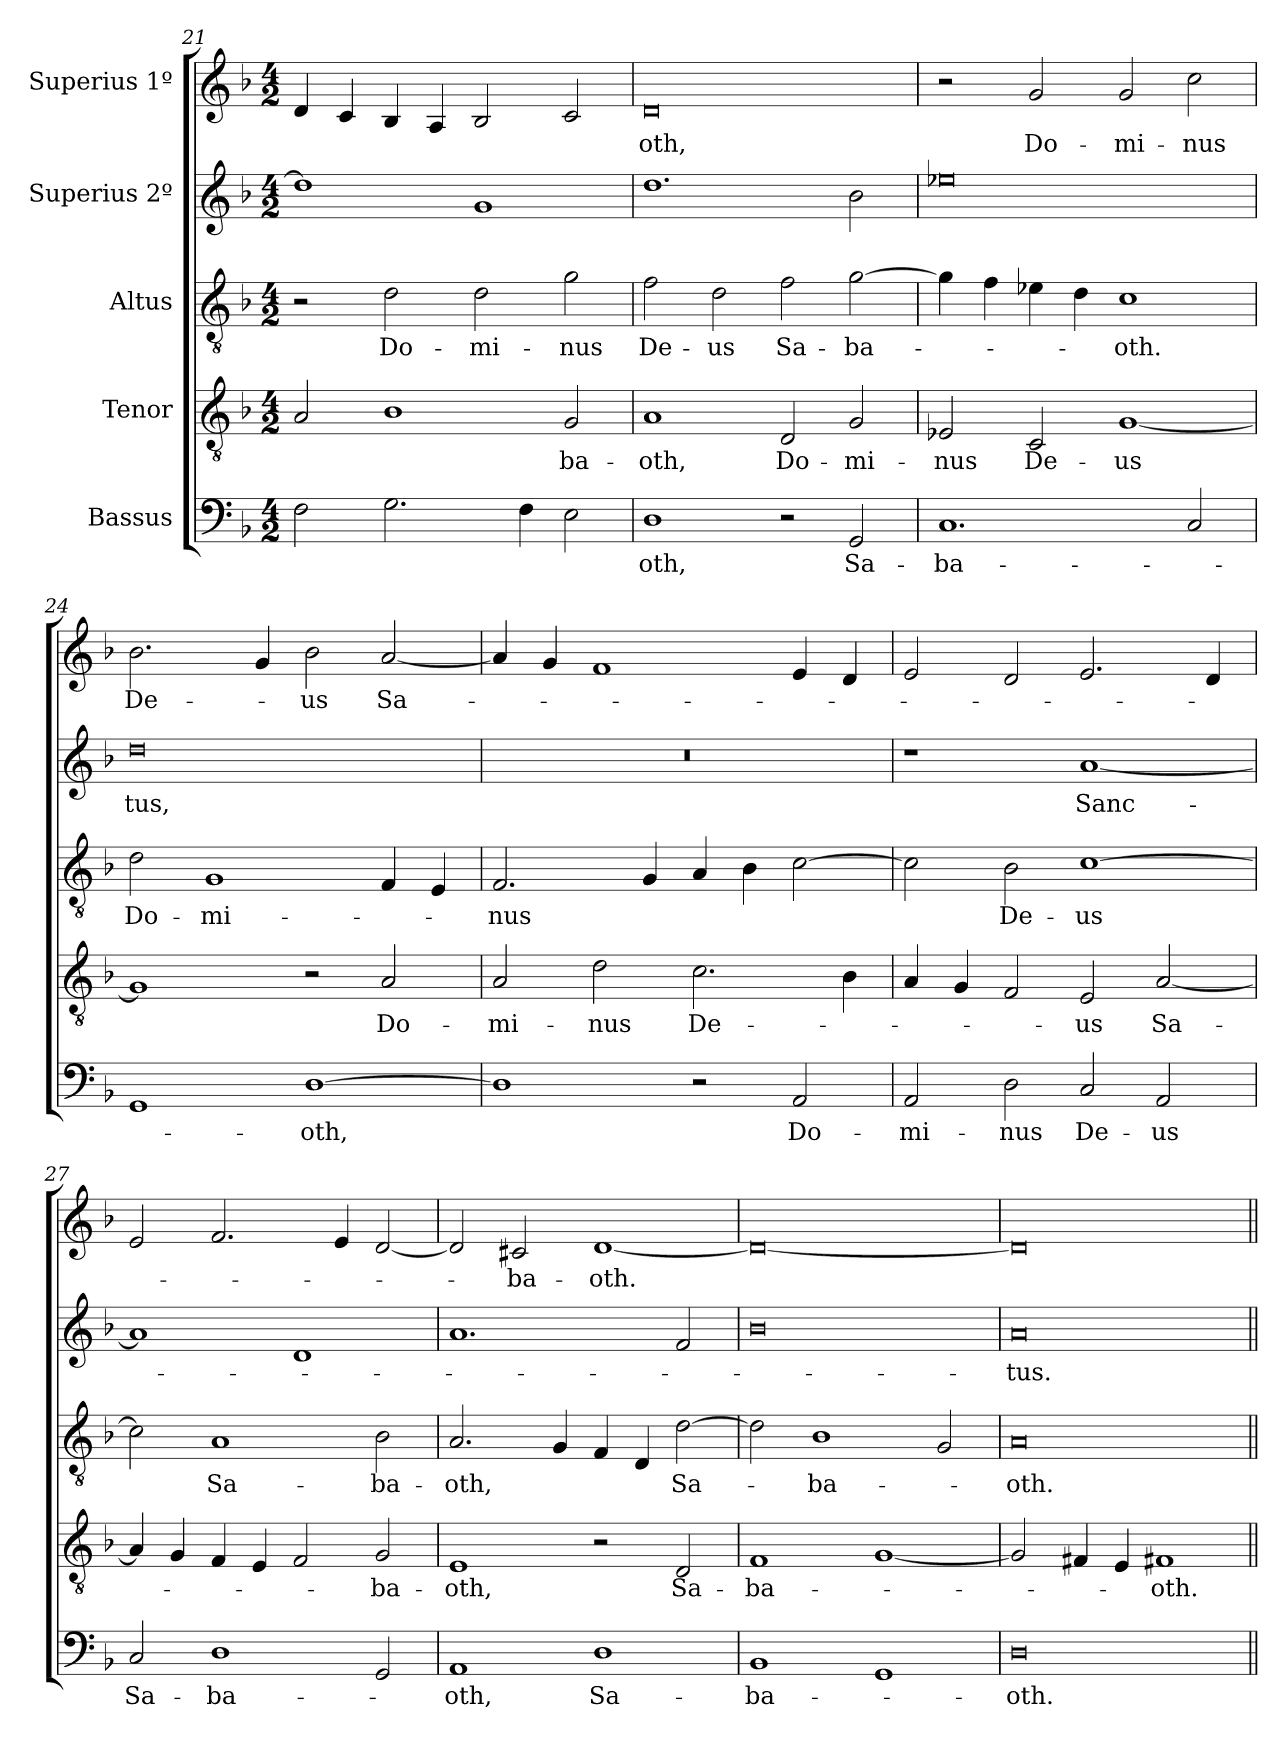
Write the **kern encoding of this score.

**kern	**text	**kern	**text	**kern	**text	**kern	**text	**kern	**text
*part5	*part5	*part4	*part4	*part3	*part3	*part2	*part2	*part1	*part1
*staff5	*staff5	*staff4	*staff4	*staff3	*staff3	*staff2	*staff2	*staff1	*staff1
*I"Bassus	*	*I"Tenor	*	*I"Altus	*	*I"Superius 2º	*	*I"Superius 1º	*
*clefF4	*	*clefGv2	*	*clefGv2	*	*clefG2	*	*clefG2	*
*k[b-]	*	*k[b-]	*	*k[b-]	*	*k[b-]	*	*k[b-]	*
*M4/2	*	*M4/2	*	*M4/2	*	*M4/2	*	*M4/2	*
=21	=21	=21	=21	=21	=21	=21	=21	=21	=21
2F\	.	2A/	.	2r	.	1dd\]	.	4d/	.
.	.	.	.	.	.	.	.	4c/	.
2.G\	.	1B-\	.	2d\	Do-	.	.	4B-/	.
.	.	.	.	.	.	.	.	4A/	.
.	.	.	.	2d\	-mi-	1g/	.	2B-/	.
4F\	.	.	.	.	.	.	.	.	.
2E\	.	2G/	-ba-	2g\	-nus	.	.	2c/	.
=22	=22	=22	=22	=22	=22	=22	=22	=22	=22
1D\	-oth,	1A/	-oth,	2f\	De-	1.dd\	.	0d/	-oth,
.	.	.	.	2d\	-us	.	.	.	.
2r	.	2D/	Do-	2f\	Sa-	.	.	.	.
2GG/	Sa-	2G/	-mi-	[2g\	-ba-	2b-\	.	.	.
=23	=23	=23	=23	=23	=23	=23	=23	=23	=23
1.C/	-ba-	2E-X/	-nus	4g\]	.	0ee-X\	.	2r	.
.	.	.	.	4f\	.	.	.	.	.
.	.	2C/	De-	4e-X\	.	.	.	2g/	Do-
.	.	.	.	4d\	.	.	.	.	.
.	.	[1G/	-us	1c\	-oth.	.	.	2g/	-mi-
2C/	.	.	.	.	.	.	.	2cc\	-nus
=24	=24	=24	=24	=24	=24	=24	=24	=24	=24
1GG/	.	1G/]	.	2d\	Do-	0dd\	-tus,	2.b-\	De-
.	.	.	.	1G/	-mi-	.	.	.	.
.	.	.	.	.	.	.	.	4g/	.
[1D\	-oth,	2r	.	.	.	.	.	2b-\	-us
.	.	2A/	Do-	4F/	.	.	.	[2a/	Sa-
.	.	.	.	4E/	.	.	.	.	.
=25	=25	=25	=25	=25	=25	=25	=25	=25	=25
1D\]	.	2A/	-mi-	2.F/	-nus	0r	.	4a/]	.
.	.	.	.	.	.	.	.	4g/	.
.	.	2d\	-nus	.	.	.	.	1f/	.
.	.	.	.	4G/	.	.	.	.	.
2r	.	2.c\	De-	4A/	.	.	.	.	.
.	.	.	.	4B-\	.	.	.	.	.
2AA/	Do-	.	.	[2c\	.	.	.	4e/	.
.	.	4B-\	.	.	.	.	.	4d/	.
=26	=26	=26	=26	=26	=26	=26	=26	=26	=26
2AA/	-mi-	4A/	.	2c\]	.	1r	.	2e/	.
.	.	4G/	.	.	.	.	.	.	.
2D\	-nus	2F/	.	2B-\	De-	.	.	2d/	.
2C/	De-	2E/	-us	[1c\	-us	[1a/	Sanc-	2.e/	.
2AA/	-us	[2A/	Sa-	.	.	.	.	.	.
.	.	.	.	.	.	.	.	4d/	.
=27	=27	=27	=27	=27	=27	=27	=27	=27	=27
2C/	Sa-	4A/]	.	2c\]	.	1a/]	.	2e/	.
.	.	4G/	.	.	.	.	.	.	.
1D\	-ba-	4F/	.	1A/	Sa-	.	.	2.f/	.
.	.	4E/	.	.	.	.	.	.	.
.	.	2F/	.	.	.	1d/	.	.	.
.	.	.	.	.	.	.	.	4e/	.
2GG/	.	2G/	-ba-	2B-\	-ba-	.	.	[2d/	.
=28	=28	=28	=28	=28	=28	=28	=28	=28	=28
1AA/	-oth,	1E/	-oth,	2.A/	-oth,	1.a/	.	2d/]	.
.	.	.	.	.	.	.	.	2c#X/	-ba-
.	.	.	.	4G/	.	.	.	.	.
1D\	Sa-	2r	.	4F/	.	.	.	[1d/	-oth.
.	.	.	.	4D/	.	.	.	.	.
.	.	2D/	Sa-	[2d\	Sa-	2f/	.	.	.
=29	=29	=29	=29	=29	=29	=29	=29	=29	=29
1BB-/	-ba-	1F/	-ba-	2d\]	.	0b-\	.	0d/_	.
.	.	.	.	1B-\	-ba-	.	.	.	.
1GG/	.	[1G/	.	.	.	.	.	.	.
.	.	.	.	2G/	.	.	.	.	.
=30	=30	=30	=30	=30	=30	=30	=30	=30	=30
0D\	-oth.	2G/]	.	0A/	-oth.	0a/	-tus.	0d/]	.
.	.	4F#X/	.	.	.	.	.	.	.
.	.	4E/	.	.	.	.	.	.	.
.	.	1F#X/	-oth.	.	.	.	.	.	.
=||	=||	=||	=||	=||	=||	=||	=||	=||	=||
*-	*-	*-	*-	*-	*-	*-	*-	*-	*-
